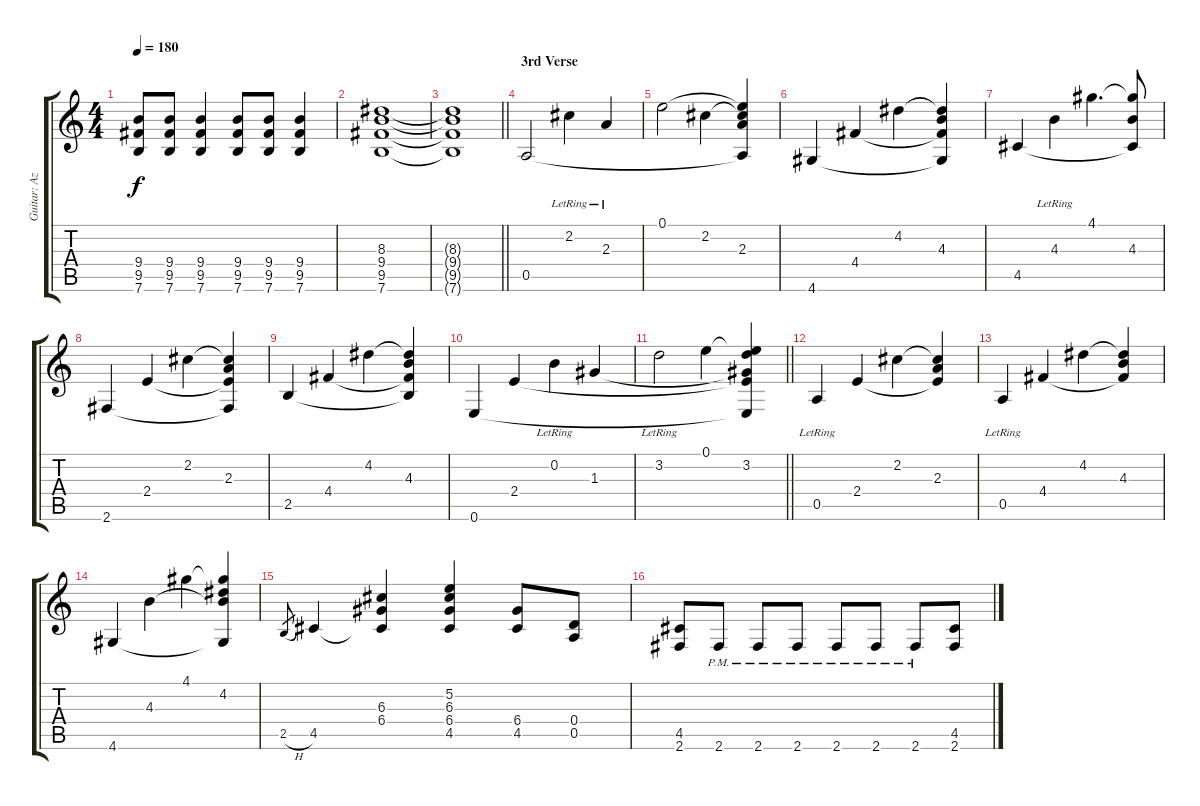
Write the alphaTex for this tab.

\track ("Guitar: Azusa Nakano" "Guitar: Az") {instrument distortionguitar}
\staff {score tabs}
\tuning (E4 B3 G3 D3 A2 E2) {hide}
\ts (4 4)
\tempo 180
\clef g2
\ks c
(9.4 9.5 7.6).8{dy f} (9.4 9.5 7.6).8 (9.4 9.5 7.6).4 (9.4 9.5 7.6).8 (9.4 9.5 7.6).8 (9.4 9.5 7.6).4 |
(8.3 9.4 9.5 7.6).1 |
\barLineRight lightlight
(8.3{t} 9.4{t} 9.5{t} 7.6{t}).1 |
\section ("" "3rd Verse")
0.5.2{balance 0} 2.2{lr}.4 2.3{lr}.4 |
0.1.2 2.2.4 (0.1{t} 2.2{t} 2.3 0.5{t}).4 |
4.6.4 4.4.4 4.2.4 (4.2{t} 4.3 4.4{t} 4.6{t}).4 |
4.5.4 4.3{lr}.4 4.1.4{d} (4.1{t} 4.3 4.5{t}).8 |
2.6.4 2.4.4 2.2.4 (2.2{t} 2.3 2.4{t} 2.6{t}).4 |
2.5.4 4.4.4 4.2.4 (4.2{t} 4.3 4.4{t} 2.5{t}).4 |
0.6.4 2.4.4 0.2{lr}.4 1.3.4 |
\barLineRight lightlight
3.2{lr}.2 0.1.4 (0.1{t} 3.2 1.3{t} 2.4{t} 0.6{t}).4 |
0.5{lr}.4 2.4.4 2.2.4 (2.2{t} 2.3 2.4{t}).4 |
0.5{lr}.4 4.4.4 4.2.4 (4.2{t} 4.3 4.4{t}).4 |
4.6.4 4.3.4 4.1.4 (4.1{t} 4.2 4.3{t} 4.6{t}).4 |
2.5{h}.8{gr} 4.5.4 (6.3 6.4 4.5{t}).4 (5.2 6.3 6.4 4.5).4 (6.4 4.5).8 (0.4 0.5).8 |
(4.5 2.6).8 2.6{pm}.8 2.6{pm}.8 2.6{pm}.8 2.6{pm}.8 2.6{pm}.8 2.6{pm}.8 (4.5 2.6).8
